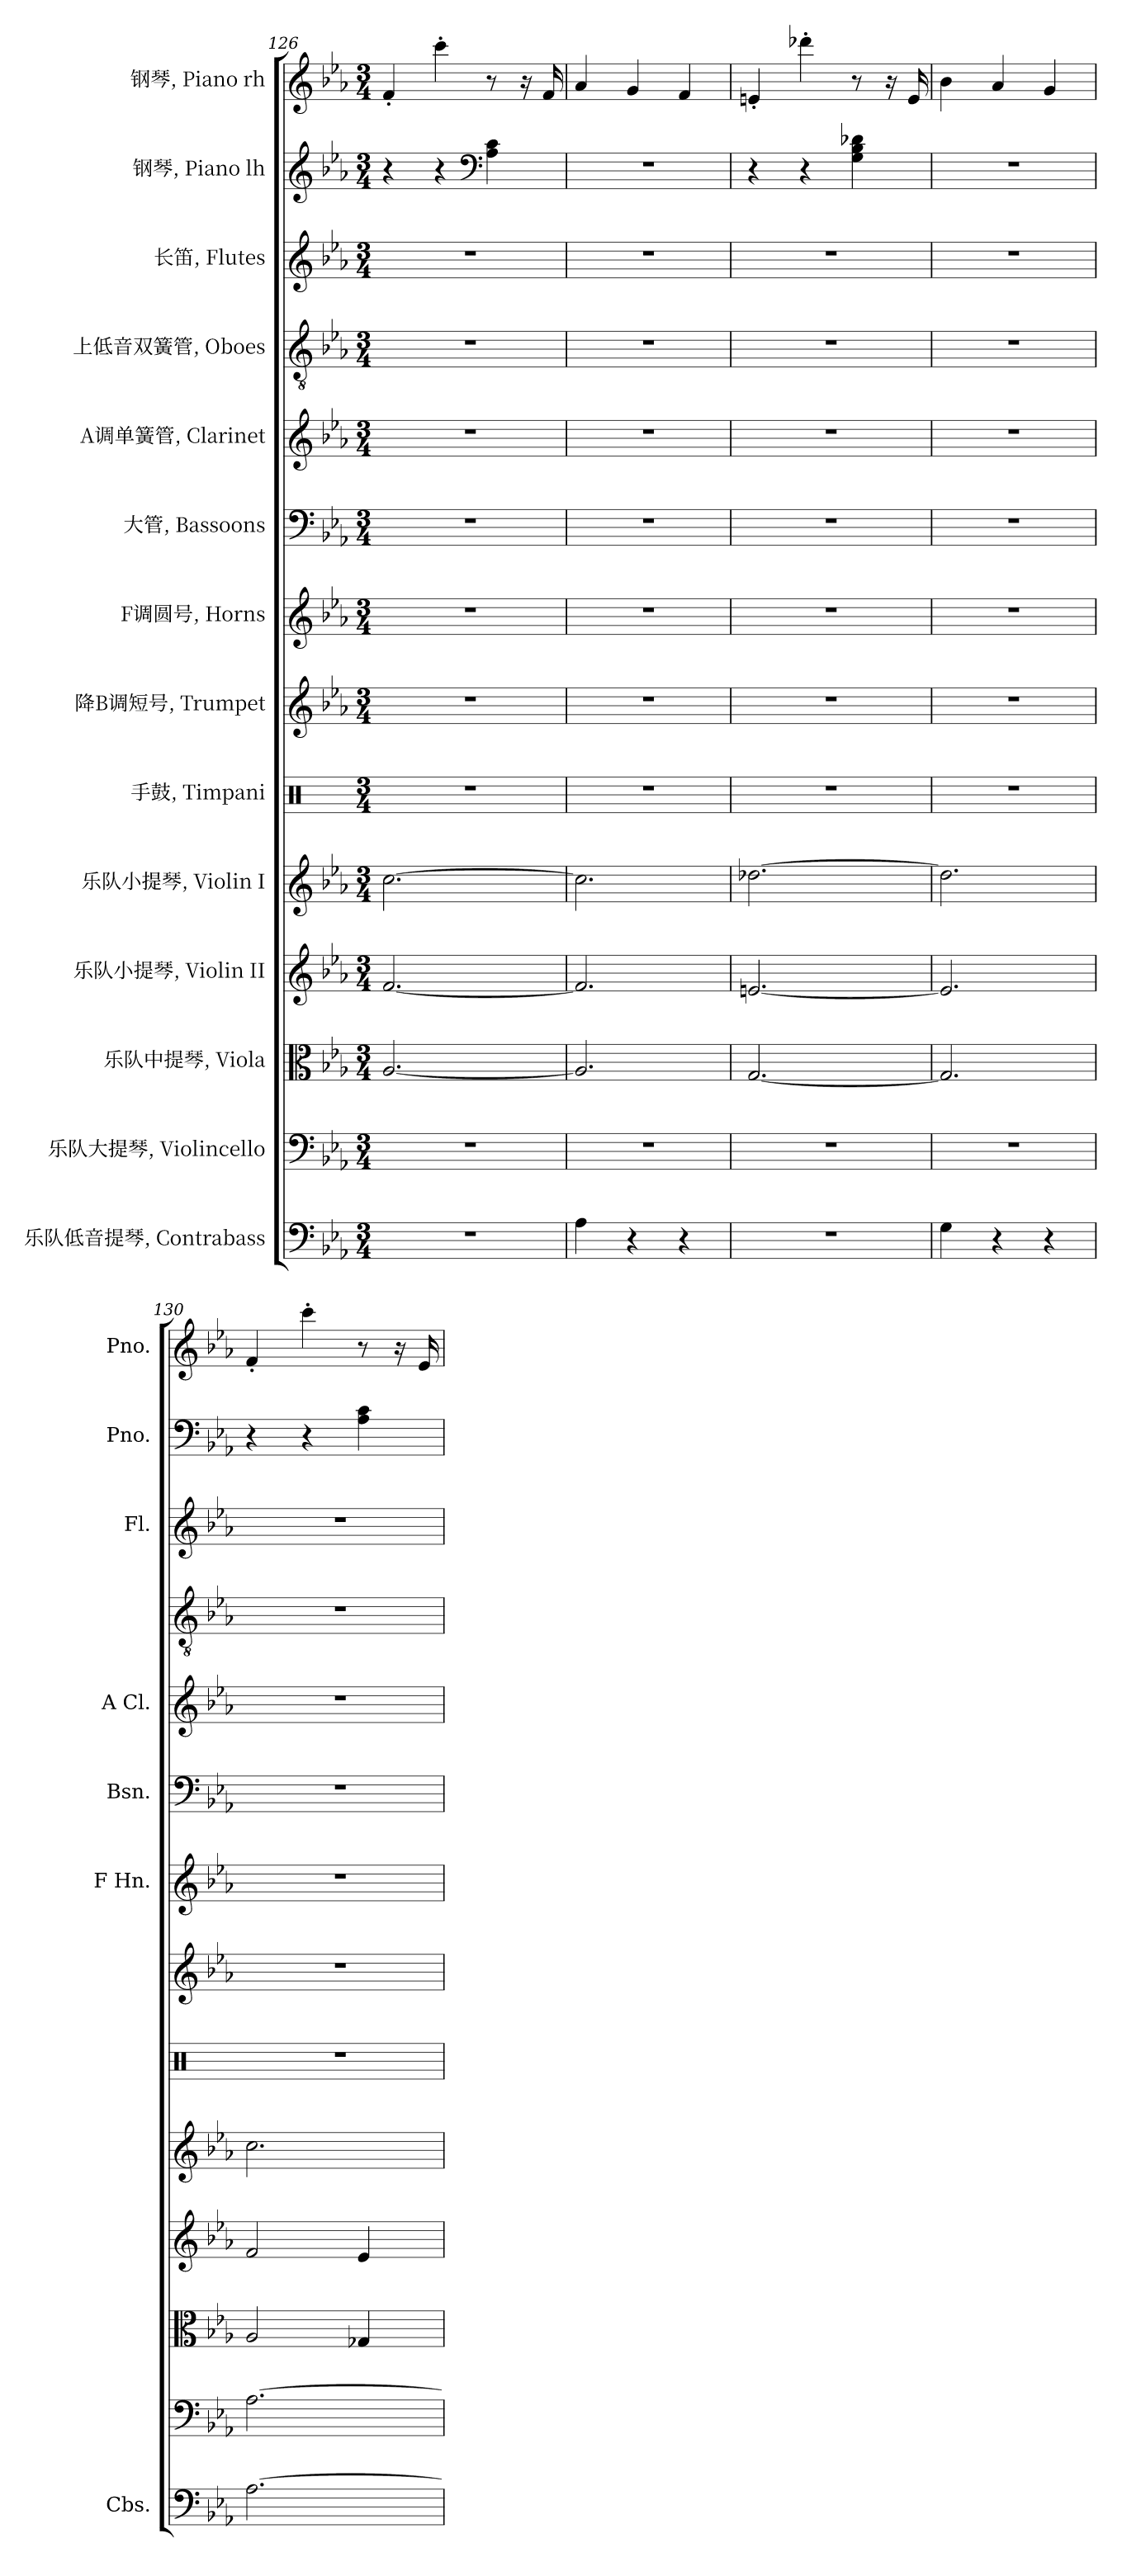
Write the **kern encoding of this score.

**kern	**kern	**kern	**kern	**kern	**kern	**kern	**kern	**kern	**kern	**kern	**kern	**kern	**kern
*part14	*part13	*part12	*part11	*part10	*part9	*part8	*part7	*part6	*part5	*part4	*part3	*part2	*part1
*staff14	*staff13	*staff12	*staff11	*staff10	*staff9	*staff8	*staff7	*staff6	*staff5	*staff4	*staff3	*staff2	*staff1
*I"乐队低音提琴, Contrabass	*I"乐队大提琴, Violincello	*I"乐队中提琴, Viola	*I"乐队小提琴, Violin II	*I"乐队小提琴, Violin I	*I"手鼓, Timpani	*I"降B调短号, Trumpet	*I"F调圆号, Horns	*I"大管, Bassoons	*I"A调单簧管, Clarinet	*I"上低音双簧管, Oboes	*I"长笛, Flutes	*I"钢琴, Piano lh	*I"钢琴, Piano rh
*I'Cbs.	*	*	*	*	*	*	*I'F Hn.	*I'Bsn.	*I'A Cl.	*	*I'Fl.	*I'Pno.	*I'Pno.
*clefF4	*clefF4	*clefC3	*clefG2	*clefG2	*clefX	*clefG2	*clefG2	*clefF4	*clefG2	*clefGv2	*clefG2	*clefG2	*clefG2
*ITrd7c12	*	*	*	*	*	*ITrd1c2	*ITrd4c7	*	*ITrd1c2	*	*	*	*
*k[b-e-a-]	*k[b-e-a-]	*k[b-e-a-]	*k[b-e-a-]	*k[b-e-a-]	*k[]	*k[b-e-a-d-g-]	*k[b-e-a-d-]	*k[b-e-a-]	*k[b-e-a-d-g-]	*k[b-e-a-]	*k[b-e-a-]	*k[b-e-a-]	*k[b-e-a-]
*M3/4	*M3/4	*M3/4	*M3/4	*M3/4	*M3/4	*M3/4	*M3/4	*M3/4	*M3/4	*M3/4	*M3/4	*M3/4	*M3/4
=126	=126	=126	=126	=126	=126	=126	=126	=126	=126	=126	=126	=126	=126
2.r	2.r	[2.A-/	[2.f/	[2.cc\	2.r	2.r	2.r	2.r	2.r	2.r	2.r	4r	4f'/
.	.	.	.	.	.	.	.	.	.	.	.	4r	4ccc'\
*	*	*	*	*	*	*	*	*	*	*	*	*clefF4	*
.	.	.	.	.	.	.	.	.	.	.	.	4A-\ 4c\	8r
.	.	.	.	.	.	.	.	.	.	.	.	.	16r
.	.	.	.	.	.	.	.	.	.	.	.	.	16f/
=127	=127	=127	=127	=127	=127	=127	=127	=127	=127	=127	=127	=127	=127
4AA-\	2.r	2.A-/]	2.f/]	2.cc\]	2.r	2.r	2.r	2.r	2.r	2.r	2.r	2.r	4a-/
4r	.	.	.	.	.	.	.	.	.	.	.	.	4g/
4r	.	.	.	.	.	.	.	.	.	.	.	.	4f/
!!LO:PB:g=z
=128	=128	=128	=128	=128	=128	=128	=128	=128	=128	=128	=128	=128	=128
2.r	2.r	[2.G/	[2.en/	[2.dd-X\	2.r	2.r	2.r	2.r	2.r	2.r	2.r	4r	4en'/
.	.	.	.	.	.	.	.	.	.	.	.	4r	4ddd-X'\
.	.	.	.	.	.	.	.	.	.	.	.	4G\ 4B-\ 4d-X\	8r
.	.	.	.	.	.	.	.	.	.	.	.	.	16r
.	.	.	.	.	.	.	.	.	.	.	.	.	16e/
=129	=129	=129	=129	=129	=129	=129	=129	=129	=129	=129	=129	=129	=129
4GG\	2.r	2.G/]	2.e/]	2.dd-\]	2.r	2.r	2.r	2.r	2.r	2.r	2.r	2.r	4b-\
4r	.	.	.	.	.	.	.	.	.	.	.	.	4a-/
4r	.	.	.	.	.	.	.	.	.	.	.	.	4g/
=130	=130	=130	=130	=130	=130	=130	=130	=130	=130	=130	=130	=130	=130
[2.AA-\	[2.A-\	2A-/	2f/	2.cc\	2.r	2.r	2.r	2.r	2.r	2.r	2.r	4r	4f'/
.	.	.	.	.	.	.	.	.	.	.	.	4r	4ccc'\
.	.	4G-X/	4e-/	.	.	.	.	.	.	.	.	4A-\ 4c\	8r
.	.	.	.	.	.	.	.	.	.	.	.	.	16r
.	.	.	.	.	.	.	.	.	.	.	.	.	16e-/
=	=	=	=	=	=	=	=	=	=	=	=	=	=
*-	*-	*-	*-	*-	*-	*-	*-	*-	*-	*-	*-	*-	*-
